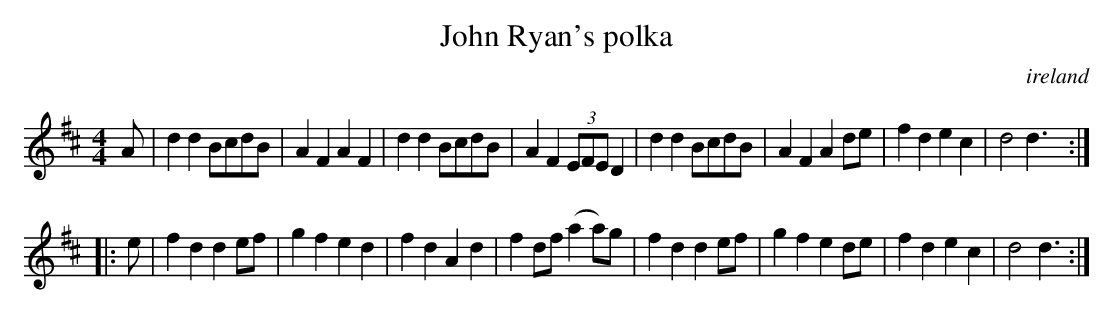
X:1
T:John Ryan's polka
O:ireland
M:4/4
K:D
A|\
d2d2 BcdB|A2F2 A2F2|d2d2 BcdB|A2F2 (3EFE D2|\
d2d2 BcdB|A2F2 A2de|f2d2 e2c2|d4 d3::
e|\
f2d2 d2ef|g2f2 e2d2|f2d2 A2d2|f2df (a2a)g|\
f2d2 d2ef|g2f2 e2de|f2d2 e2c2|d4 d3:|
1
1
